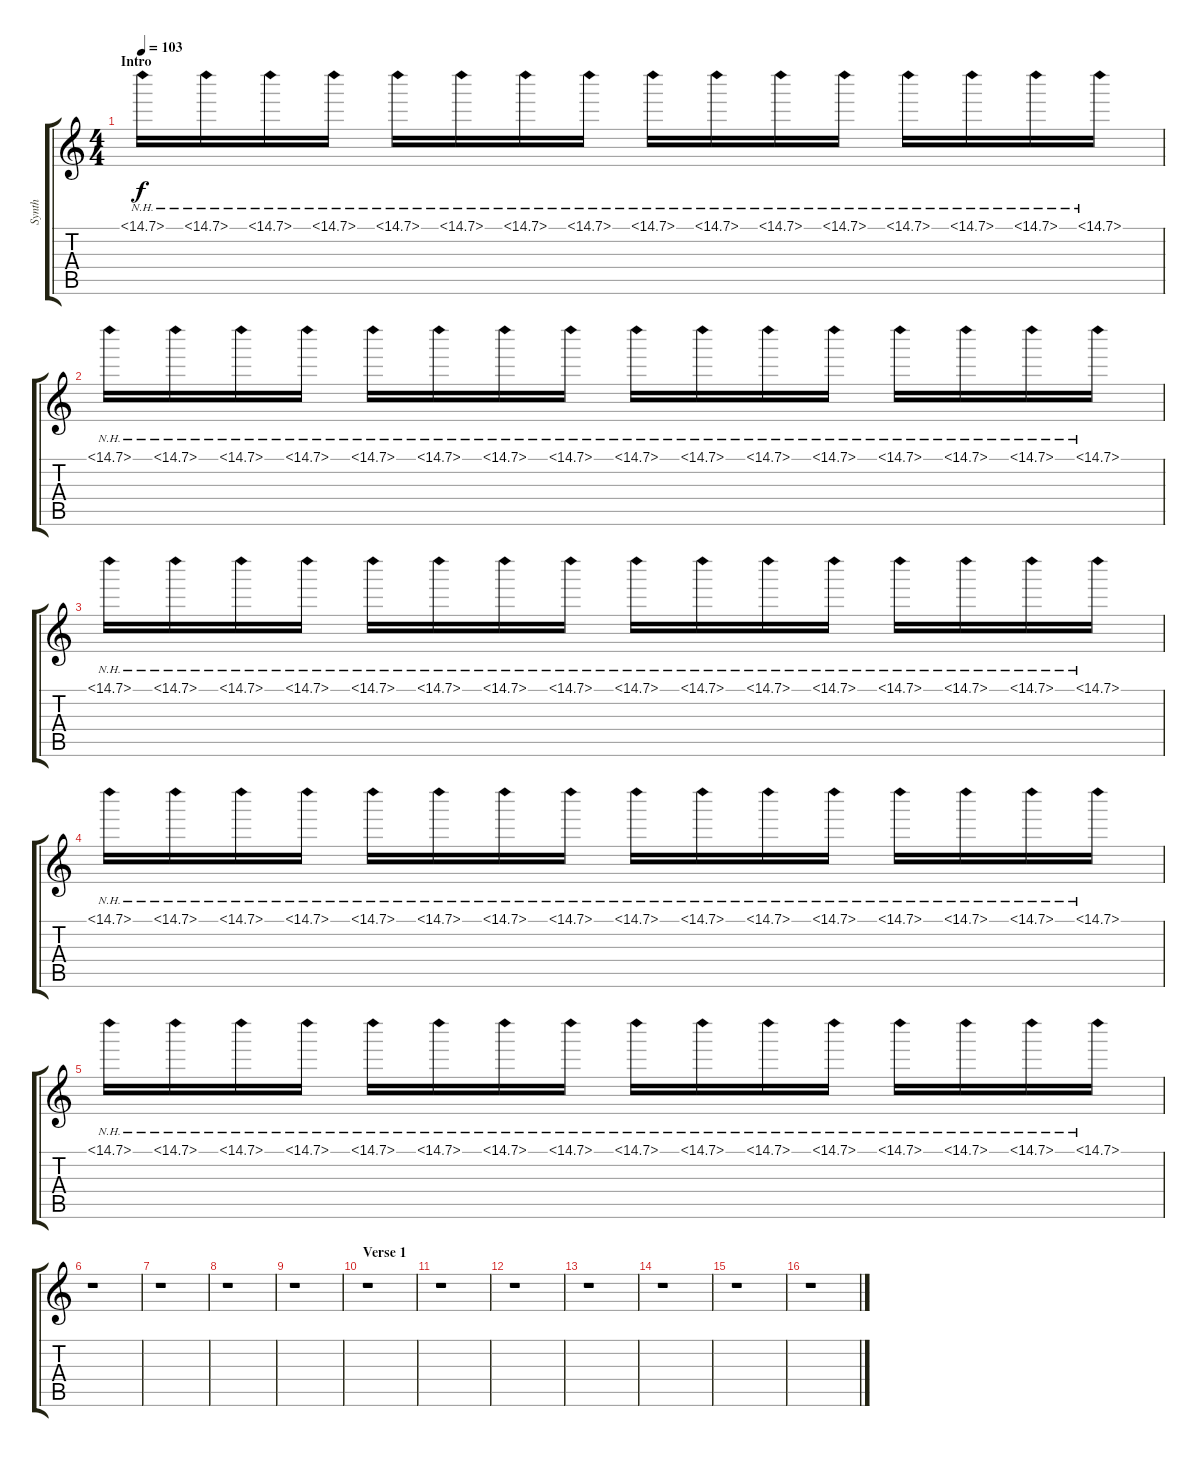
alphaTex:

\track ("Synth" "Synth") {instrument pad3polysynth}
\staff {score tabs}
\tuning (E4 B3 G3 D3 A2 E2) {hide}
\ts (4 4)
\section ("" "Intro")
\tempo 103
\clef g2
\ks c
15.1{nh}.16{dy f instrument pad3polysynth} 15.1{nh}.16 15.1{nh}.16 15.1{nh}.16 15.1{nh}.16 15.1{nh}.16 15.1{nh}.16 15.1{nh}.16 15.1{nh}.16 15.1{nh}.16 15.1{nh}.16 15.1{nh}.16 15.1{nh}.16 15.1{nh}.16 15.1{nh}.16 15.1{nh}.16 |
15.1{nh}.16 15.1{nh}.16 15.1{nh}.16 15.1{nh}.16 15.1{nh}.16 15.1{nh}.16 15.1{nh}.16 15.1{nh}.16 15.1{nh}.16 15.1{nh}.16 15.1{nh}.16 15.1{nh}.16 15.1{nh}.16 15.1{nh}.16 15.1{nh}.16 15.1{nh}.16 |
15.1{nh}.16 15.1{nh}.16 15.1{nh}.16 15.1{nh}.16 15.1{nh}.16 15.1{nh}.16 15.1{nh}.16 15.1{nh}.16 15.1{nh}.16 15.1{nh}.16 15.1{nh}.16 15.1{nh}.16 15.1{nh}.16 15.1{nh}.16 15.1{nh}.16 15.1{nh}.16 |
15.1{nh}.16 15.1{nh}.16 15.1{nh}.16 15.1{nh}.16 15.1{nh}.16 15.1{nh}.16 15.1{nh}.16 15.1{nh}.16 15.1{nh}.16 15.1{nh}.16 15.1{nh}.16 15.1{nh}.16 15.1{nh}.16 15.1{nh}.16 15.1{nh}.16 15.1{nh}.16 |
15.1{nh}.16 15.1{nh}.16 15.1{nh}.16 15.1{nh}.16 15.1{nh}.16 15.1{nh}.16 15.1{nh}.16 15.1{nh}.16 15.1{nh}.16 15.1{nh}.16 15.1{nh}.16 15.1{nh}.16 15.1{nh}.16 15.1{nh}.16 15.1{nh}.16 15.1{nh}.16 |
r.1 |
r.1 |
r.1 |
r.1 |
\section ("" "Verse 1")
r.1 |
r.1 |
r.1 |
r.1 |
r.1 |
r.1 |
r.1
